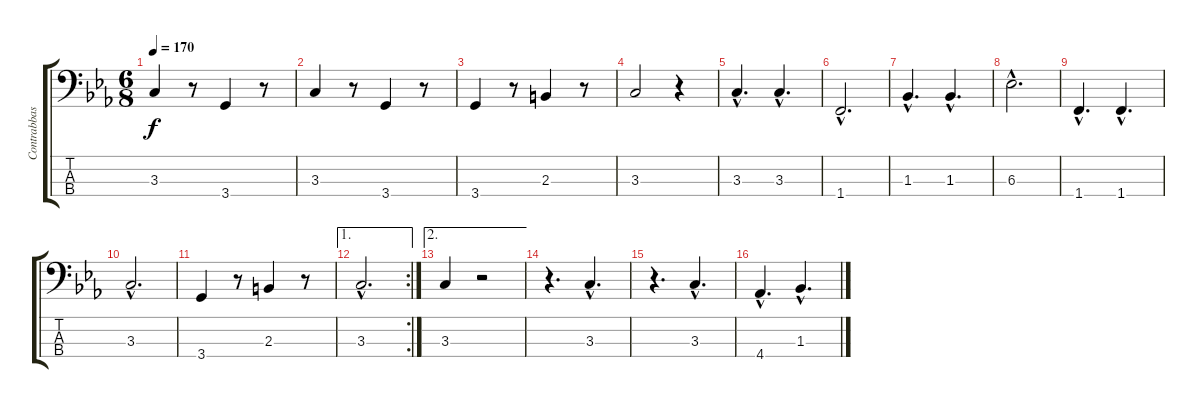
\track ("Contrabbasso" "Contrabbas") {instrument acousticbass}
\staff {score tabs}
\tuning (G2 D2 A1 E1) {hide}
\ts (6 8)
\tempo 170
\clef f4
\ks eb
3.3.4{dy f} r.8 3.4.4 r.8 |
3.3.4 r.8 3.4.4 r.8 |
3.4.4 r.8 2.3.4 r.8 |
3.3.2 r.4 |
3.3{hac}.4{d} 3.3{hac}.4{d} |
1.4{hac}.2{d} |
1.3{hac}.4{d} 1.3{hac}.4{d} |
6.3{hac}.2{d} |
1.4{hac}.4{d} 1.4{hac}.4{d} |
3.3{hac}.2{d} |
3.4.4 r.8 2.3.4 r.8 |
\ae 1
\rc 2
3.3{hac}.2{d} |
\ae 2
3.3.4 r.2 |
r.4{d} 3.3{hac}.4{d} |
r.4{d} 3.3{hac}.4{d} |
4.4{hac}.4{d} 1.3{hac}.4{d}
